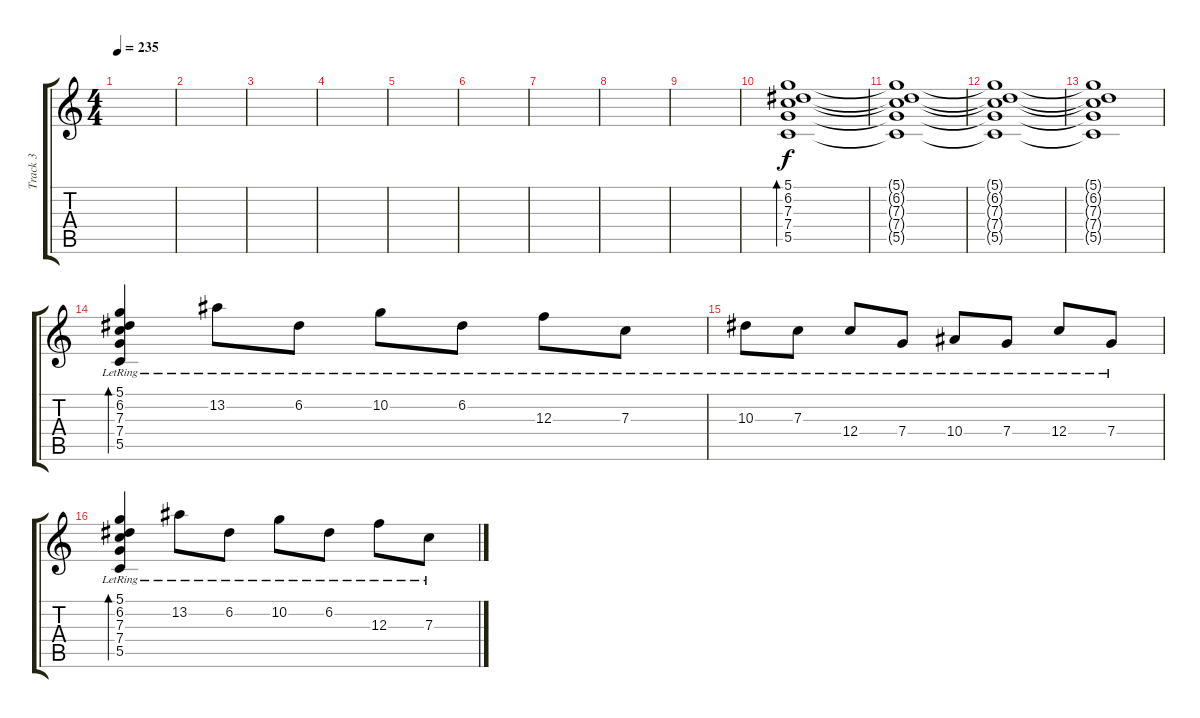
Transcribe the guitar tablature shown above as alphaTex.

\track ("Track 3" "Track 3") {instrument acousticguitarsteel}
\staff {score tabs}
\tuning (D4 A3 F3 C3 G2 C2) {hide}
\ts (4 4)
\tempo 235
\clef g2
\ks c
|
|
|
|
|
|
|
|
|
(5.1 6.2 7.3 7.4 5.5).1{bd 240} |
(5.1{t} 6.2{t} 7.3{t} 7.4{t} 5.5{t}).1 |
(5.1{t} 6.2{t} 7.3{t} 7.4{t} 5.5{t}).1 |
(5.1{t} 6.2{t} 7.3{t} 7.4{t} 5.5{t}).1 |
(5.1{lr} 6.2{lr} 7.3{lr} 7.4{lr} 5.5{lr}).4{bd 240} 13.2{lr}.8 6.2{lr}.8 10.2{lr}.8 6.2{lr}.8 12.3{lr}.8 7.3{lr}.8 |
10.3{lr}.8 7.3{lr}.8 12.4{lr}.8 7.4{lr}.8 10.4{lr}.8 7.4{lr}.8 12.4{lr}.8 7.4{lr}.8 |
(5.1{lr} 6.2{lr} 7.3{lr} 7.4{lr} 5.5{lr}).4{bd 240} 13.2{lr}.8 6.2{lr}.8 10.2{lr}.8 6.2{lr}.8 12.3{lr}.8 7.3{lr}.8
